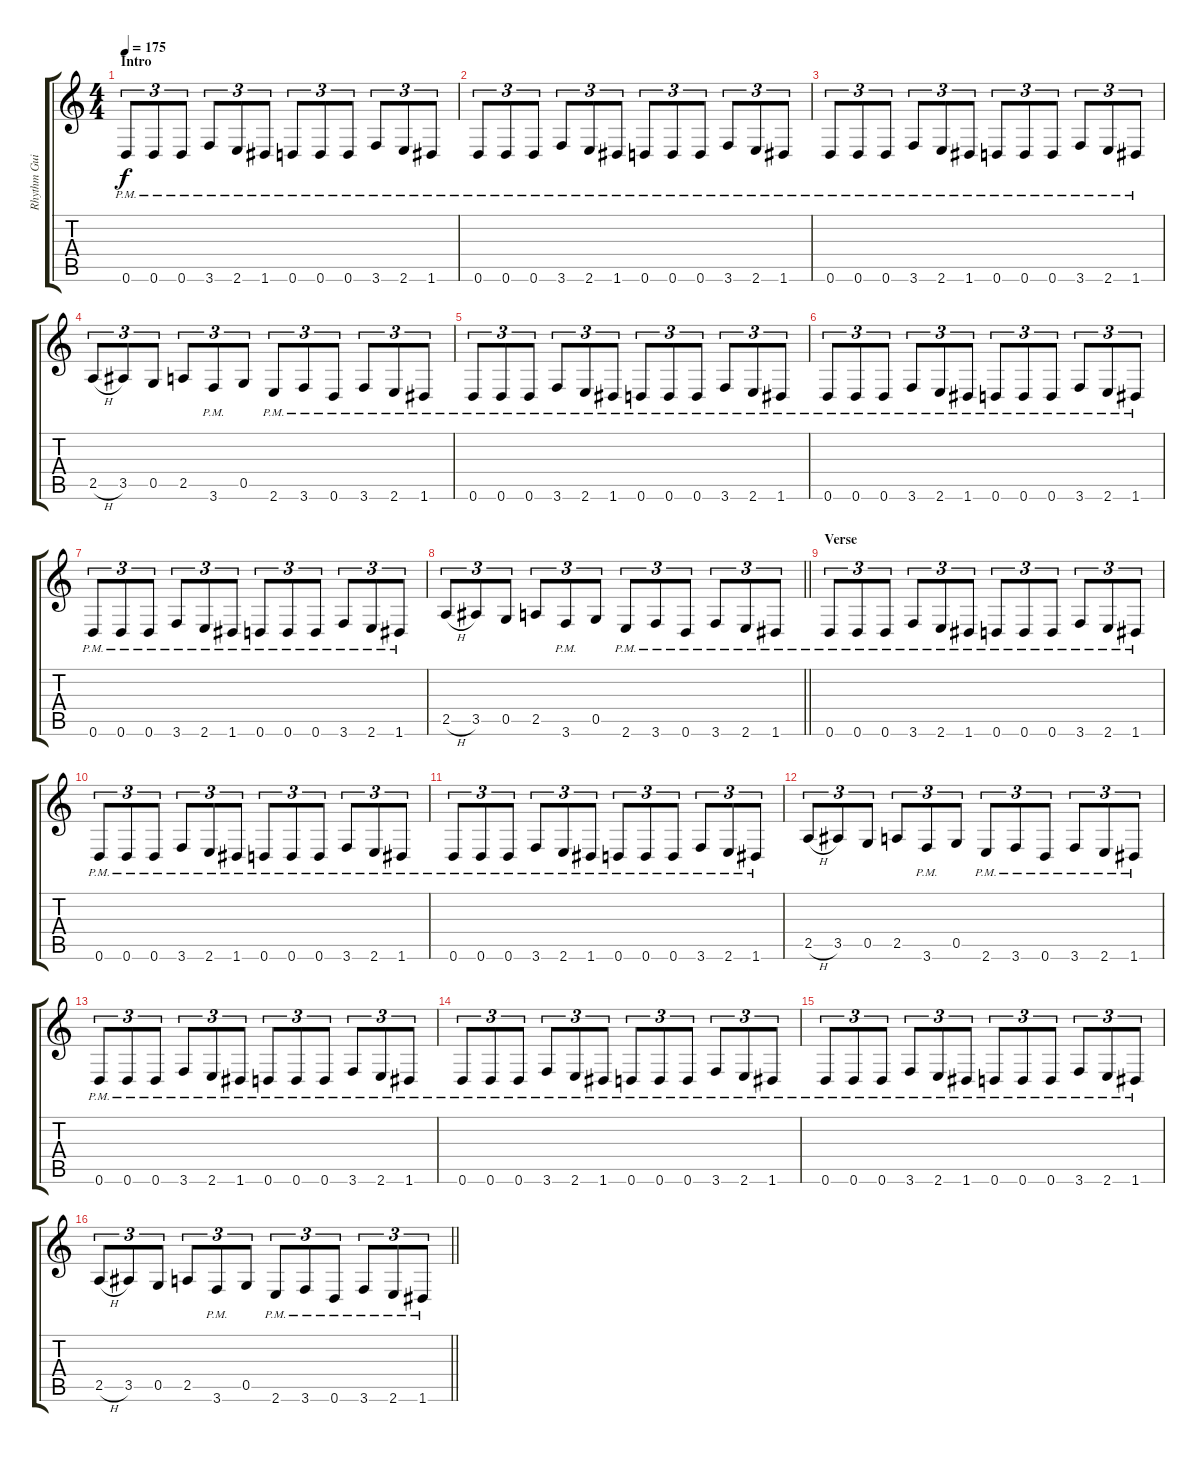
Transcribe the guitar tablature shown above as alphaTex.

\track ("Rhythm Guitar I" "Rhythm Gui") {instrument distortionguitar}
\staff {score tabs}
\tuning (D4 A3 F3 C3 G2 D2) {hide}
\ts (4 4)
\section ("" "Intro")
\tempo 175
\clef g2
\ks c
0.6{pm}.8{tu (3 2) dy f instrument distortionguitar} 0.6{pm}.8{tu (3 2)} 0.6{pm}.8{tu (3 2)} 3.6{pm}.8{tu (3 2)} 2.6{pm}.8{tu (3 2)} 1.6{pm}.8{tu (3 2)} 0.6{pm}.8{tu (3 2)} 0.6{pm}.8{tu (3 2)} 0.6{pm}.8{tu (3 2)} 3.6{pm}.8{tu (3 2)} 2.6{pm}.8{tu (3 2)} 1.6{pm}.8{tu (3 2)} |
0.6{pm}.8{tu (3 2)} 0.6{pm}.8{tu (3 2)} 0.6{pm}.8{tu (3 2)} 3.6{pm}.8{tu (3 2)} 2.6{pm}.8{tu (3 2)} 1.6{pm}.8{tu (3 2)} 0.6{pm}.8{tu (3 2)} 0.6{pm}.8{tu (3 2)} 0.6{pm}.8{tu (3 2)} 3.6{pm}.8{tu (3 2)} 2.6{pm}.8{tu (3 2)} 1.6{pm}.8{tu (3 2)} |
0.6{pm}.8{tu (3 2)} 0.6{pm}.8{tu (3 2)} 0.6{pm}.8{tu (3 2)} 3.6{pm}.8{tu (3 2)} 2.6{pm}.8{tu (3 2)} 1.6{pm}.8{tu (3 2)} 0.6{pm}.8{tu (3 2)} 0.6{pm}.8{tu (3 2)} 0.6{pm}.8{tu (3 2)} 3.6{pm}.8{tu (3 2)} 2.6{pm}.8{tu (3 2)} 1.6{pm}.8{tu (3 2)} |
2.5{h}.8{tu (3 2)} 3.5.8{tu (3 2)} 0.5.8{tu (3 2)} 2.5.8{tu (3 2)} 3.6{pm}.8{tu (3 2)} 0.5.8{tu (3 2)} 2.6{pm}.8{tu (3 2)} 3.6{pm}.8{tu (3 2)} 0.6{pm}.8{tu (3 2)} 3.6{pm}.8{tu (3 2)} 2.6{pm}.8{tu (3 2)} 1.6{pm}.8{tu (3 2)} |
0.6{pm}.8{tu (3 2)} 0.6{pm}.8{tu (3 2)} 0.6{pm}.8{tu (3 2)} 3.6{pm}.8{tu (3 2)} 2.6{pm}.8{tu (3 2)} 1.6{pm}.8{tu (3 2)} 0.6{pm}.8{tu (3 2)} 0.6{pm}.8{tu (3 2)} 0.6{pm}.8{tu (3 2)} 3.6{pm}.8{tu (3 2)} 2.6{pm}.8{tu (3 2)} 1.6{pm}.8{tu (3 2)} |
0.6{pm}.8{tu (3 2)} 0.6{pm}.8{tu (3 2)} 0.6{pm}.8{tu (3 2)} 3.6{pm}.8{tu (3 2)} 2.6{pm}.8{tu (3 2)} 1.6{pm}.8{tu (3 2)} 0.6{pm}.8{tu (3 2)} 0.6{pm}.8{tu (3 2)} 0.6{pm}.8{tu (3 2)} 3.6{pm}.8{tu (3 2)} 2.6{pm}.8{tu (3 2)} 1.6{pm}.8{tu (3 2)} |
0.6{pm}.8{tu (3 2)} 0.6{pm}.8{tu (3 2)} 0.6{pm}.8{tu (3 2)} 3.6{pm}.8{tu (3 2)} 2.6{pm}.8{tu (3 2)} 1.6{pm}.8{tu (3 2)} 0.6{pm}.8{tu (3 2)} 0.6{pm}.8{tu (3 2)} 0.6{pm}.8{tu (3 2)} 3.6{pm}.8{tu (3 2)} 2.6{pm}.8{tu (3 2)} 1.6{pm}.8{tu (3 2)} |
\barLineRight lightlight
2.5{h}.8{tu (3 2)} 3.5.8{tu (3 2)} 0.5.8{tu (3 2)} 2.5.8{tu (3 2)} 3.6{pm}.8{tu (3 2)} 0.5.8{tu (3 2)} 2.6{pm}.8{tu (3 2)} 3.6{pm}.8{tu (3 2)} 0.6{pm}.8{tu (3 2)} 3.6{pm}.8{tu (3 2)} 2.6{pm}.8{tu (3 2)} 1.6{pm}.8{tu (3 2)} |
\section ("" "Verse")
0.6{pm}.8{tu (3 2)} 0.6{pm}.8{tu (3 2)} 0.6{pm}.8{tu (3 2)} 3.6{pm}.8{tu (3 2)} 2.6{pm}.8{tu (3 2)} 1.6{pm}.8{tu (3 2)} 0.6{pm}.8{tu (3 2)} 0.6{pm}.8{tu (3 2)} 0.6{pm}.8{tu (3 2)} 3.6{pm}.8{tu (3 2)} 2.6{pm}.8{tu (3 2)} 1.6{pm}.8{tu (3 2)} |
0.6{pm}.8{tu (3 2)} 0.6{pm}.8{tu (3 2)} 0.6{pm}.8{tu (3 2)} 3.6{pm}.8{tu (3 2)} 2.6{pm}.8{tu (3 2)} 1.6{pm}.8{tu (3 2)} 0.6{pm}.8{tu (3 2)} 0.6{pm}.8{tu (3 2)} 0.6{pm}.8{tu (3 2)} 3.6{pm}.8{tu (3 2)} 2.6{pm}.8{tu (3 2)} 1.6{pm}.8{tu (3 2)} |
0.6{pm}.8{tu (3 2)} 0.6{pm}.8{tu (3 2)} 0.6{pm}.8{tu (3 2)} 3.6{pm}.8{tu (3 2)} 2.6{pm}.8{tu (3 2)} 1.6{pm}.8{tu (3 2)} 0.6{pm}.8{tu (3 2)} 0.6{pm}.8{tu (3 2)} 0.6{pm}.8{tu (3 2)} 3.6{pm}.8{tu (3 2)} 2.6{pm}.8{tu (3 2)} 1.6{pm}.8{tu (3 2)} |
2.5{h}.8{tu (3 2)} 3.5.8{tu (3 2)} 0.5.8{tu (3 2)} 2.5.8{tu (3 2)} 3.6{pm}.8{tu (3 2)} 0.5.8{tu (3 2)} 2.6{pm}.8{tu (3 2)} 3.6{pm}.8{tu (3 2)} 0.6{pm}.8{tu (3 2)} 3.6{pm}.8{tu (3 2)} 2.6{pm}.8{tu (3 2)} 1.6{pm}.8{tu (3 2)} |
0.6{pm}.8{tu (3 2)} 0.6{pm}.8{tu (3 2)} 0.6{pm}.8{tu (3 2)} 3.6{pm}.8{tu (3 2)} 2.6{pm}.8{tu (3 2)} 1.6{pm}.8{tu (3 2)} 0.6{pm}.8{tu (3 2)} 0.6{pm}.8{tu (3 2)} 0.6{pm}.8{tu (3 2)} 3.6{pm}.8{tu (3 2)} 2.6{pm}.8{tu (3 2)} 1.6{pm}.8{tu (3 2)} |
0.6{pm}.8{tu (3 2)} 0.6{pm}.8{tu (3 2)} 0.6{pm}.8{tu (3 2)} 3.6{pm}.8{tu (3 2)} 2.6{pm}.8{tu (3 2)} 1.6{pm}.8{tu (3 2)} 0.6{pm}.8{tu (3 2)} 0.6{pm}.8{tu (3 2)} 0.6{pm}.8{tu (3 2)} 3.6{pm}.8{tu (3 2)} 2.6{pm}.8{tu (3 2)} 1.6{pm}.8{tu (3 2)} |
0.6{pm}.8{tu (3 2)} 0.6{pm}.8{tu (3 2)} 0.6{pm}.8{tu (3 2)} 3.6{pm}.8{tu (3 2)} 2.6{pm}.8{tu (3 2)} 1.6{pm}.8{tu (3 2)} 0.6{pm}.8{tu (3 2)} 0.6{pm}.8{tu (3 2)} 0.6{pm}.8{tu (3 2)} 3.6{pm}.8{tu (3 2)} 2.6{pm}.8{tu (3 2)} 1.6{pm}.8{tu (3 2)} |
\barLineRight lightlight
2.5{h}.8{tu (3 2)} 3.5.8{tu (3 2)} 0.5.8{tu (3 2)} 2.5.8{tu (3 2)} 3.6{pm}.8{tu (3 2)} 0.5.8{tu (3 2)} 2.6{pm}.8{tu (3 2)} 3.6{pm}.8{tu (3 2)} 0.6{pm}.8{tu (3 2)} 3.6{pm}.8{tu (3 2)} 2.6{pm}.8{tu (3 2)} 1.6{pm}.8{tu (3 2)}
